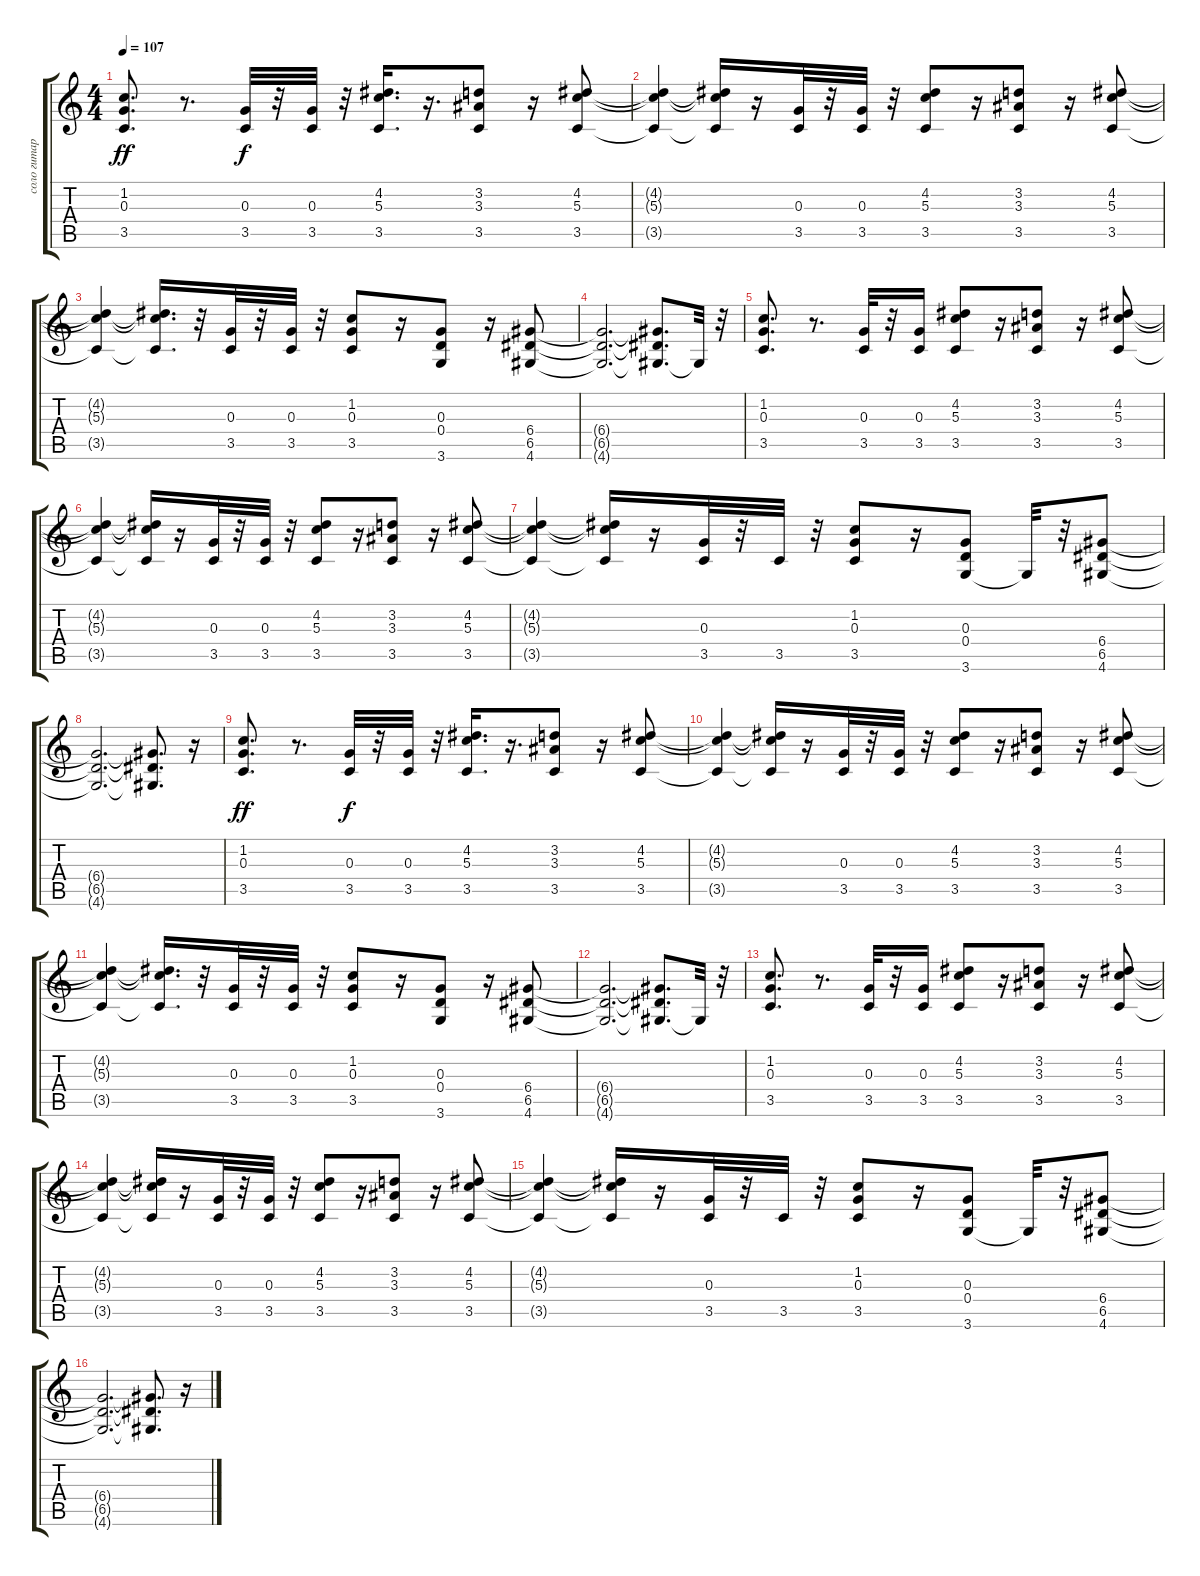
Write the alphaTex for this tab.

\track ("соло гитара dist" "соло гитар") {instrument distortionguitar}
\staff {score tabs}
\tuning (E4 B3 G3 D3 A2 E2) {hide}
\ts (4 4)
\tempo 107
\clef g2
\ks c
(1.2 0.3 3.5).8{d dy ff} r.8{d} (0.3 3.5).32{dy f} r.32 (0.3 3.5).32 r.32 (4.2 5.3 3.5).16{d} r.16{d} (3.2 3.3 3.5).8 r.16 (4.2 5.3 3.5).8 |
(4.2{t} 5.3{t} 3.5{t}).4 (4.2{t} 5.3{t} 3.5{t}).16 r.16 (0.3 3.5).32 r.32 (0.3 3.5).32 r.32 (4.2 5.3 3.5).8 r.16 (3.2 3.3 3.5).8 r.16 (4.2 5.3 3.5).8 |
(4.2{t} 5.3{t} 3.5{t}).4 (4.2{t} 5.3{t} 3.5{t}).16{d} r.32 (0.3 3.5).32 r.32 (0.3 3.5).32 r.32 (1.2 0.3 3.5).8 r.16 (0.3 0.4 3.6).8 r.16 (6.4 6.5 4.6).8 |
(6.4{t} 6.5{t} 4.6{t}).2{d} (6.4{t} 6.5{t} 4.6{t}).8{d} 4.6{t}.32 r.32 |
(1.2 0.3 3.5).8{d} r.8{d} (0.3 3.5).32 r.32 (0.3 3.5).16 (4.2 5.3 3.5).8 r.16 (3.2 3.3 3.5).8 r.16 (4.2 5.3 3.5).8 |
(4.2{t} 5.3{t} 3.5{t}).4 (4.2{t} 5.3{t} 3.5{t}).16 r.16 (0.3 3.5).32 r.32 (0.3 3.5).32 r.32 (4.2 5.3 3.5).8 r.16 (3.2 3.3 3.5).8 r.16 (4.2 5.3 3.5).8 |
(4.2{t} 5.3{t} 3.5{t}).4 (4.2{t} 5.3{t} 3.5{t}).16 r.16 (0.3 3.5).32{volume 12} r.32 3.5.32{volume 12} r.32 (1.2 0.3 3.5).8{volume 12} r.16 (0.3 0.4 3.6).8{volume 12} 3.6{t}.32 r.32 (6.4 6.5 4.6).8{volume 11} |
(6.4{t} 6.5{t} 4.6{t}).2{d} (6.4{t} 6.5{t} 4.6{t}).8{d} r.16 |
(1.2 0.3 3.5).8{d dy ff volume 10} r.8{d} (0.3 3.5).32{dy f volume 9} r.32 (0.3 3.5).32{volume 9} r.32 (4.2 5.3 3.5).16{d volume 9} r.16{d} (3.2 3.3 3.5).8{volume 9} r.16 (4.2 5.3 3.5).8{volume 9} |
(4.2{t} 5.3{t} 3.5{t}).4 (4.2{t} 5.3{t} 3.5{t}).16 r.16 (0.3 3.5).32{volume 8} r.32 (0.3 3.5).32{volume 8} r.32 (4.2 5.3 3.5).8{volume 8} r.16 (3.2 3.3 3.5).8{volume 8} r.16 (4.2 5.3 3.5).8{volume 8} |
(4.2{t} 5.3{t} 3.5{t}).4 (4.2{t} 5.3{t} 3.5{t}).16{d} r.32 (0.3 3.5).32{volume 7} r.32 (0.3 3.5).32{volume 7} r.32 (1.2 0.3 3.5).8{volume 7} r.16 (0.3 0.4 3.6).8{volume 7} r.16 (6.4 6.5 4.6).8{volume 7} |
(6.4{t} 6.5{t} 4.6{t}).2{d} (6.4{t} 6.5{t} 4.6{t}).8{d} 4.6{t}.32 r.32 |
(1.2 0.3 3.5).8{d volume 5} r.8{d} (0.3 3.5).32{volume 5} r.32 (0.3 3.5).16{volume 5} (4.2 5.3 3.5).8{volume 5} r.16 (3.2 3.3 3.5).8{volume 4} r.16 (4.2 5.3 3.5).8{volume 4} |
(4.2{t} 5.3{t} 3.5{t}).4 (4.2{t} 5.3{t} 3.5{t}).16 r.16 (0.3 3.5).32{volume 4} r.32 (0.3 3.5).32{volume 4} r.32 (4.2 5.3 3.5).8{volume 3} r.16 (3.2 3.3 3.5).8{volume 3} r.16 (4.2 5.3 3.5).8{volume 3} |
(4.2{t} 5.3{t} 3.5{t}).4 (4.2{t} 5.3{t} 3.5{t}).16 r.16 (0.3 3.5).32{volume 2} r.32 3.5.32{volume 2} r.32 (1.2 0.3 3.5).8{volume 2} r.16 (0.3 0.4 3.6).8{volume 2} 3.6{t}.32 r.32 (6.4 6.5 4.6).8{volume 2} |
(6.4{t} 6.5{t} 4.6{t}).2{d} (6.4{t} 6.5{t} 4.6{t}).8{d} r.16
